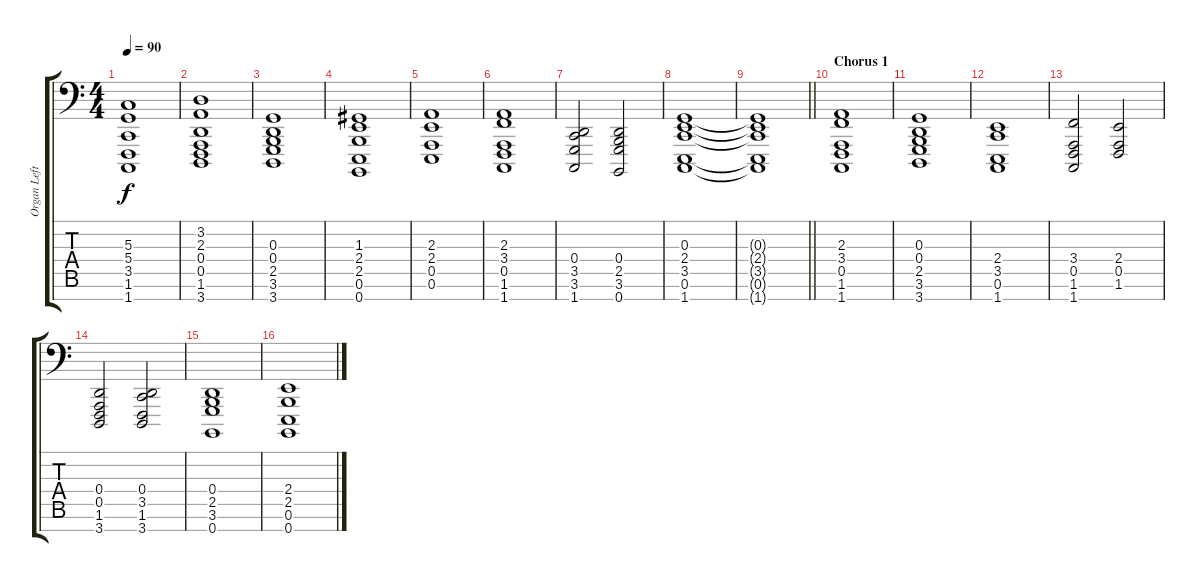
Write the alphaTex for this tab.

\track ("Organ Left hand" "Organ Left") {instrument churchorgan}
\staff {score tabs}
\tuning (E3 B2 G2 D2 A1 E1 B0) {hide}
\ts (4 4)
\tempo 90
\clef f4
\ks c
(5.3{t} 5.4{t} 3.5{t} 1.6{t} 1.7{t}).1{dy f} |
(3.2 2.3 0.4 0.5 1.6 3.7).1 |
(0.3 0.4 2.5 3.6 3.7).1 |
(1.3 2.4 2.5 0.6 0.7).1 |
(2.3 2.4 0.5 0.6).1 |
(2.3 3.4 0.5 1.6 1.7).1 |
(0.4 3.5 3.6 1.7).2 (0.4 2.5 3.6 0.7).2 |
(0.3 2.4 3.5 0.6 1.7).1 |
\barLineRight lightlight
(0.3{t} 2.4{t} 3.5{t} 0.6{t} 1.7{t}).1 |
\section ("" "Chorus 1")
(2.3 3.4 0.5 1.6 1.7).1 |
(0.3 0.4 2.5 3.6 3.7).1 |
(2.4 3.5 0.6 1.7).1 |
(3.4 0.5 1.6 1.7).2 (2.4 0.5 1.6).2 |
(0.4 0.5 1.6 3.7).2 (0.4 3.5 1.6 3.7).2 |
(0.4 2.5 3.6 0.7).1 |
(2.4 2.5 0.6 0.7).1
